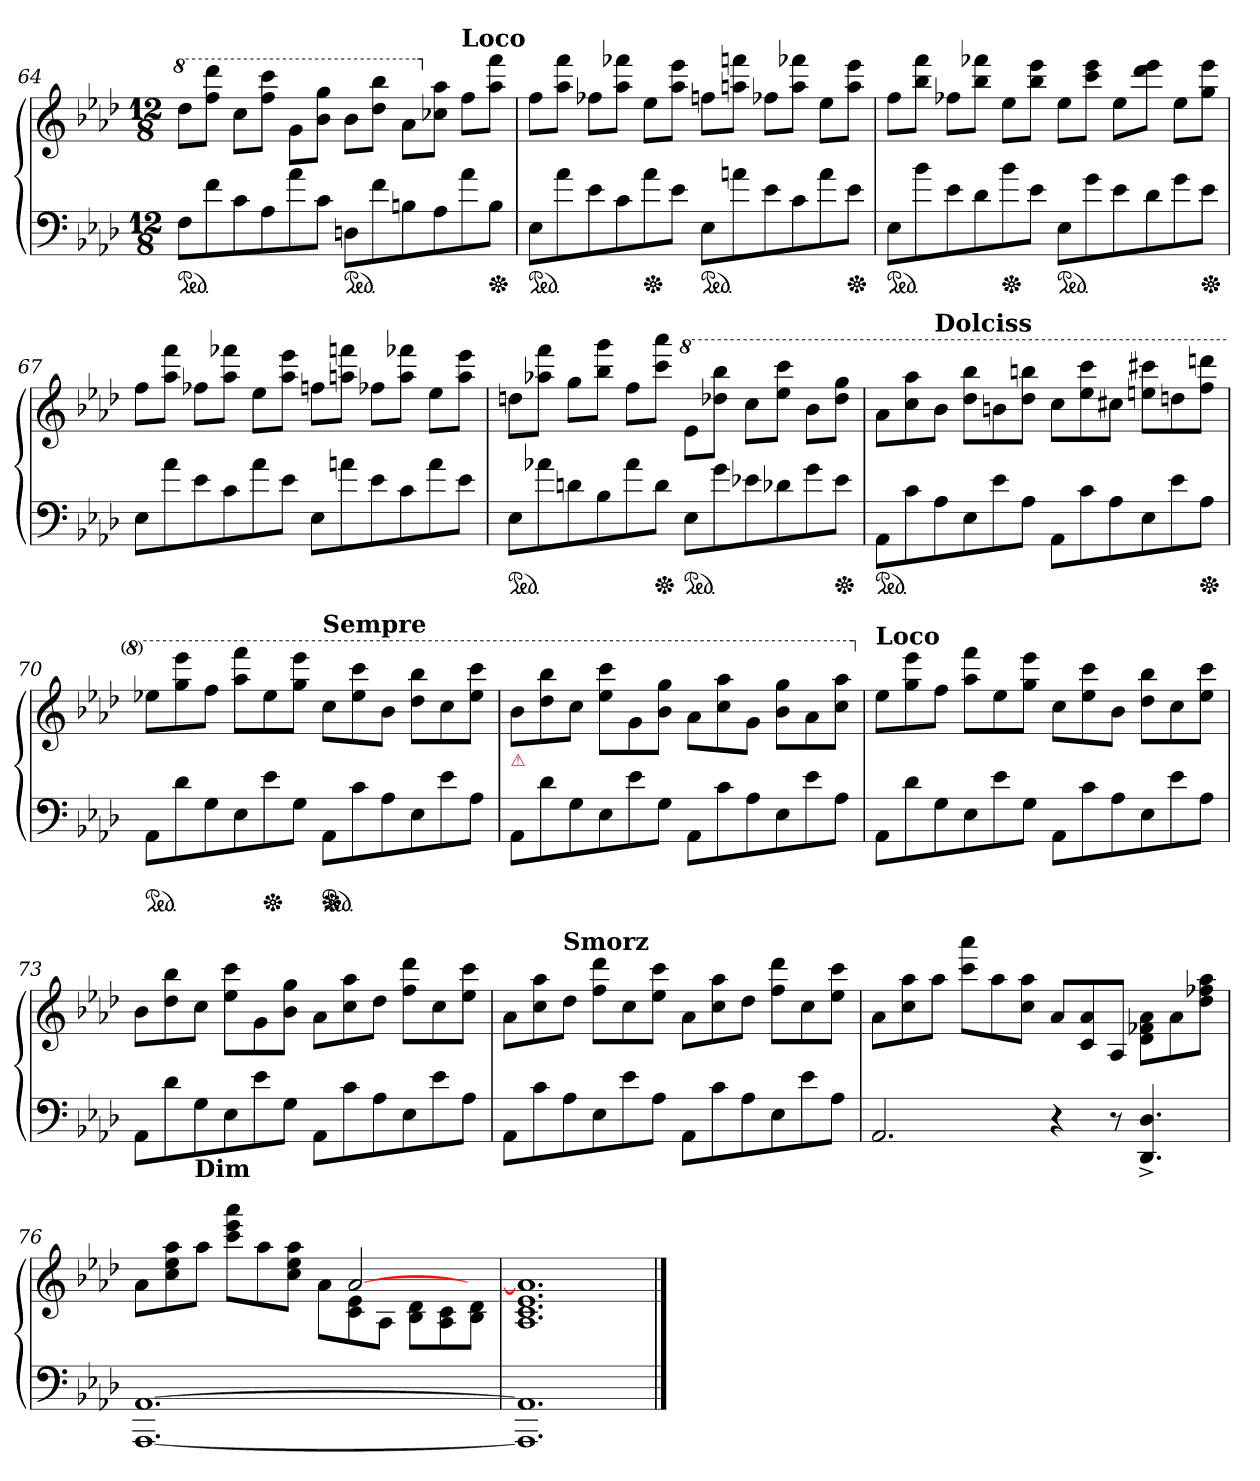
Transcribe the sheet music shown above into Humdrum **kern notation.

**kern	**kern
*part1	*part1
*staff2	*staff1
*clefF4	*clefG2
*k[b-e-a-d-]	*k[b-e-a-d-]
*M12/8	*M12/8
*	*8va
*ped	*
=64	=64
8FL	8ddd-L
8f	8fff 8dddd-J
8c	8cccL
8A-	8fff 8ccccJ
8a-	8ggL
8cJ	8bb- 8gggJ
*ped	*
8DnL	8bb-L
8f	8ddd- 8bbb-J
8Bn	8aa-L
*	*X8va
8A-	8cc-X 8aa-J
!	!LO:TX:a:B:t=Loco
8a-	8ffL
*Xped	*
8BJ	8aa- 8fffJ
=65	=65
!LO:TX:b:color=crimson:t=⚠	!
*ped	*
8E-L	8ffL
8a-	8aa- 8fffJ
8e-	8ff-XL
8c	8aa- 8fff-XJ
*Xped	*
8a-	8ee-L
8e-J	8aa- 8eee-J
*ped	*
8E-L	8ffnL
8an	8aan 8fffnJ
8e-	8ff-XL
8c	8aa 8fff-XJ
8a	8ee-L
*Xped	*
8e-J	8aa 8eee-J
=66	=66
*ped	*
8E-L	8ffL
8b-	8bb- 8fffJ
8e-	8ff-XL
8d-	8bb- 8fff-XJ
*Xped	*
8b-	8ee-L
8e-J	8bb- 8eee-J
*ped	*
8E-L	8ee-L
8g	8ccc 8eee-J
8e-	8ee-L
8d-	8ddd- 8eee-J
8g	8ee-L
*Xped	*
8e-J	8gg 8eee-J
=67	=67
8E-L	8ffL
8a-	8aa- 8fffJ
8e-	8ff-XL
8c	8aa- 8fff-XJ
8a-	8ee-L
8e-J	8aa- 8eee-J
8E-L	8ffnL
8an	8aan 8fffnJ
8e-	8ff-XL
8c	8aa 8fff-XJ
8a	8ee-L
8e-J	8aa 8eee-J
=68	=68
!LO:TX:b:color=crimson:t=⚠	!
*ped	*
8E-L	8ddnL
8a-X	8aa-X 8fffJ
8dn	8ggL
8B-	8bb- 8gggJ
8a-	8ffL
*Xped	*
8dJ	8ccc 8aaa-J
*	*8va
*ped	*
8E-L	8ee-L
8g	8ddd-X 8bbb-J
8e-X	8cccL
8d-X	8eee- 8ccccJ
8g	8bb-L
*Xped	*
8e-J	8ddd- 8gggJ
=69	=69
!LO:TX:b:color=crimson:t=⚠	!
*ped	*
8AA-L	8aa-L
8c	8ccc 8aaa-
!	!LO:TX:a:B:t=Dolciss
8A-	8bb-J
8E-	8ddd- 8bbb-L
8e-	8bbn
8A-J	8ddd- 8bbbnJ
8AA-L	8cccL
8c	8eee- 8cccc
8A-	8ccc#XJ
8E-	8eeen 8cccc#XL
8e-	8dddn
*Xped	*
8A-J	8fff 8ddddnJ
=70	=70
*ped	*
8AA-L	8eee-XL
8d-	8ggg 8eeee-
8G	8fffJ
8E-	8aaa- 8ffffL
*Xped	*
8e-	8eee-
8GJ	8ggg 8eeee-J
!	!LO:TX:a:B:t=Sempre
*ped	*
*Xped	*
8AA-L	8cccL
8c	8eee- 8cccc
8A-	8bb-J
8E-	8ddd- 8bbb-L
8e-	8ccc
8A-J	8eee- 8ccccJ
=71	=71
!	!LO:TX:b:B:color=crimson:t=⚠
8AA-L	8bb-L
8d-	8ddd- 8bbb-
8G	8cccJ
8E-	8eee- 8ccccL
8e-	8gg
8GJ	8bb- 8gggJ
8AA-L	8aa-L
8c	8ccc 8aaa-
8A-	8ggJ
8E-	8bb- 8gggL
8e-	8aa-
8A-J	8ccc 8aaa-J
=72	=72
*	*X8va
!	!LO:TX:a:B:t=Loco
8AA-L	8ee-L
8d-	8gg 8eee-
8G	8ffJ
8E-	8aa- 8fffL
8e-	8ee-
8GJ	8gg 8eee-J
8AA-L	8ccL
8c	8ee- 8ccc
8A-	8b-J
8E-	8dd- 8bb-L
8e-	8cc
8A-J	8ee- 8cccJ
=73	=73
8AA-L	8b-L
8d-	8dd- 8bb-
!LO:TX:b:B:t=Dim	!
8G	8ccJ
8E-	8ee- 8cccL
8e-	8g
8GJ	8b- 8ggJ
8AA-L	8a-L
8c	8cc 8aa-
8A-	8dd-J
8E-	8ff 8ddd-L
8e-	8cc
8A-J	8ee- 8cccJ
=74	=74
8AA-L	8a-L
8c	8cc 8aa-
!	!LO:TX:a:B:t=Smorz
8A-	8dd-J
8E-	8ff 8ddd-L
8e-	8cc
8A-J	8ee- 8cccJ
8AA-L	8a-L
8c	8cc 8aa-
8A-	8dd-J
8E-	8ff 8ddd-L
8e-	8cc
8A-J	8ee- 8cccJ
=75	=75
2.AA-	8a-L
.	8cc 8aa-
.	8aa-J
.	8ccc 8aaa-L
.	8aa-
.	8cc 8aa-J
4r	8a-L
.	8c 8a-
8r	8A-J
4.DD-^< 4.D-^<	8d- 8f-X 8a-L
.	8a-
.	8dd- 8ff-X 8aa-J
=76	=76
*	*^
[1.AAA- [1.AA-	8a-\L	2.rAyy
.	8cc 8ee- 8aa-	.
.	8aa-J	.
.	8ccc 8eee- 8aaa-L	.
.	8aa-	.
.	8cc 8ee- 8aa-J	.
.	8rddyy	8a-L
.	[>2a-	8c 8e-
.	.	8A-J
.	.	8B- 8d-L
.	.	8A- 8c
.	8a-yy	8B- 8d-J
*	*v	*v
=77	=77
1.AAA-]\ 1.AA-]\	1.A-/ 1.c/ 1.e-/ 1.a-]/
==	==
*-	*-
